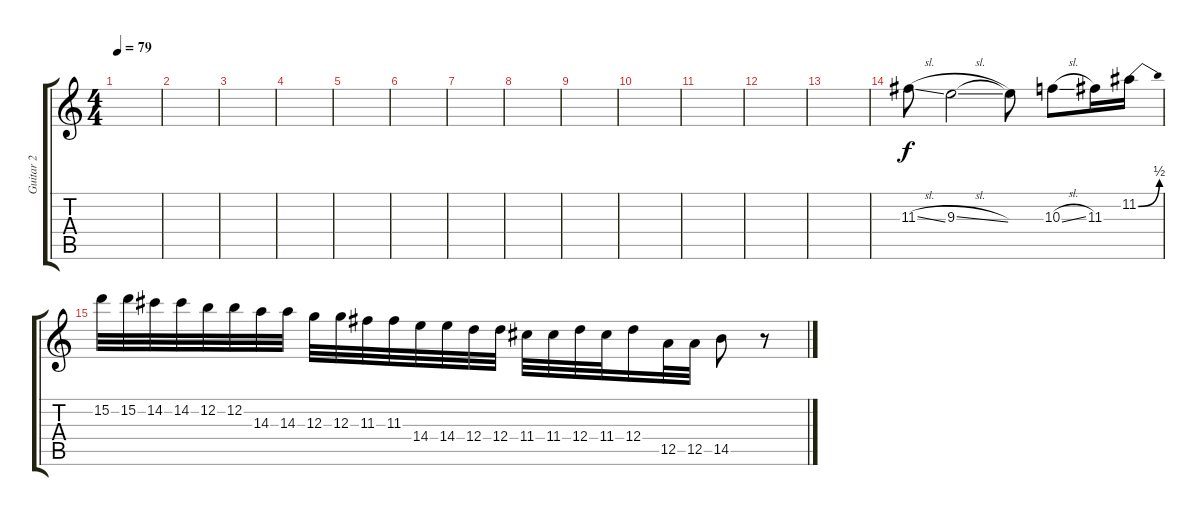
\track ("Guitar 2" "Guitar 2") {instrument distortionguitar}
\staff {score tabs}
\tuning (E4 B3 G3 D3 A2 E2) {hide}
\ts (4 4)
\tempo 79
\clef g2
\ks c
|
|
|
|
|
|
|
|
|
|
|
|
|
11.3{sl}.8 9.3{sl}.2 9.3{t}.8 10.3{sl}.8 11.3.16 11.2{be (bend 0 0 60 2)}.16 |
15.2.32 15.2.32 14.2.32 14.2.32 12.2.32 12.2.32 14.3.32 14.3.32 12.3.32 12.3.32 11.3.32 11.3.32 14.4.32 14.4.32 12.4.32 12.4.32 11.4.32 11.4.32 12.4.32 11.4.32 12.4.16 12.5.32 12.5.32 14.5.8 r.8
